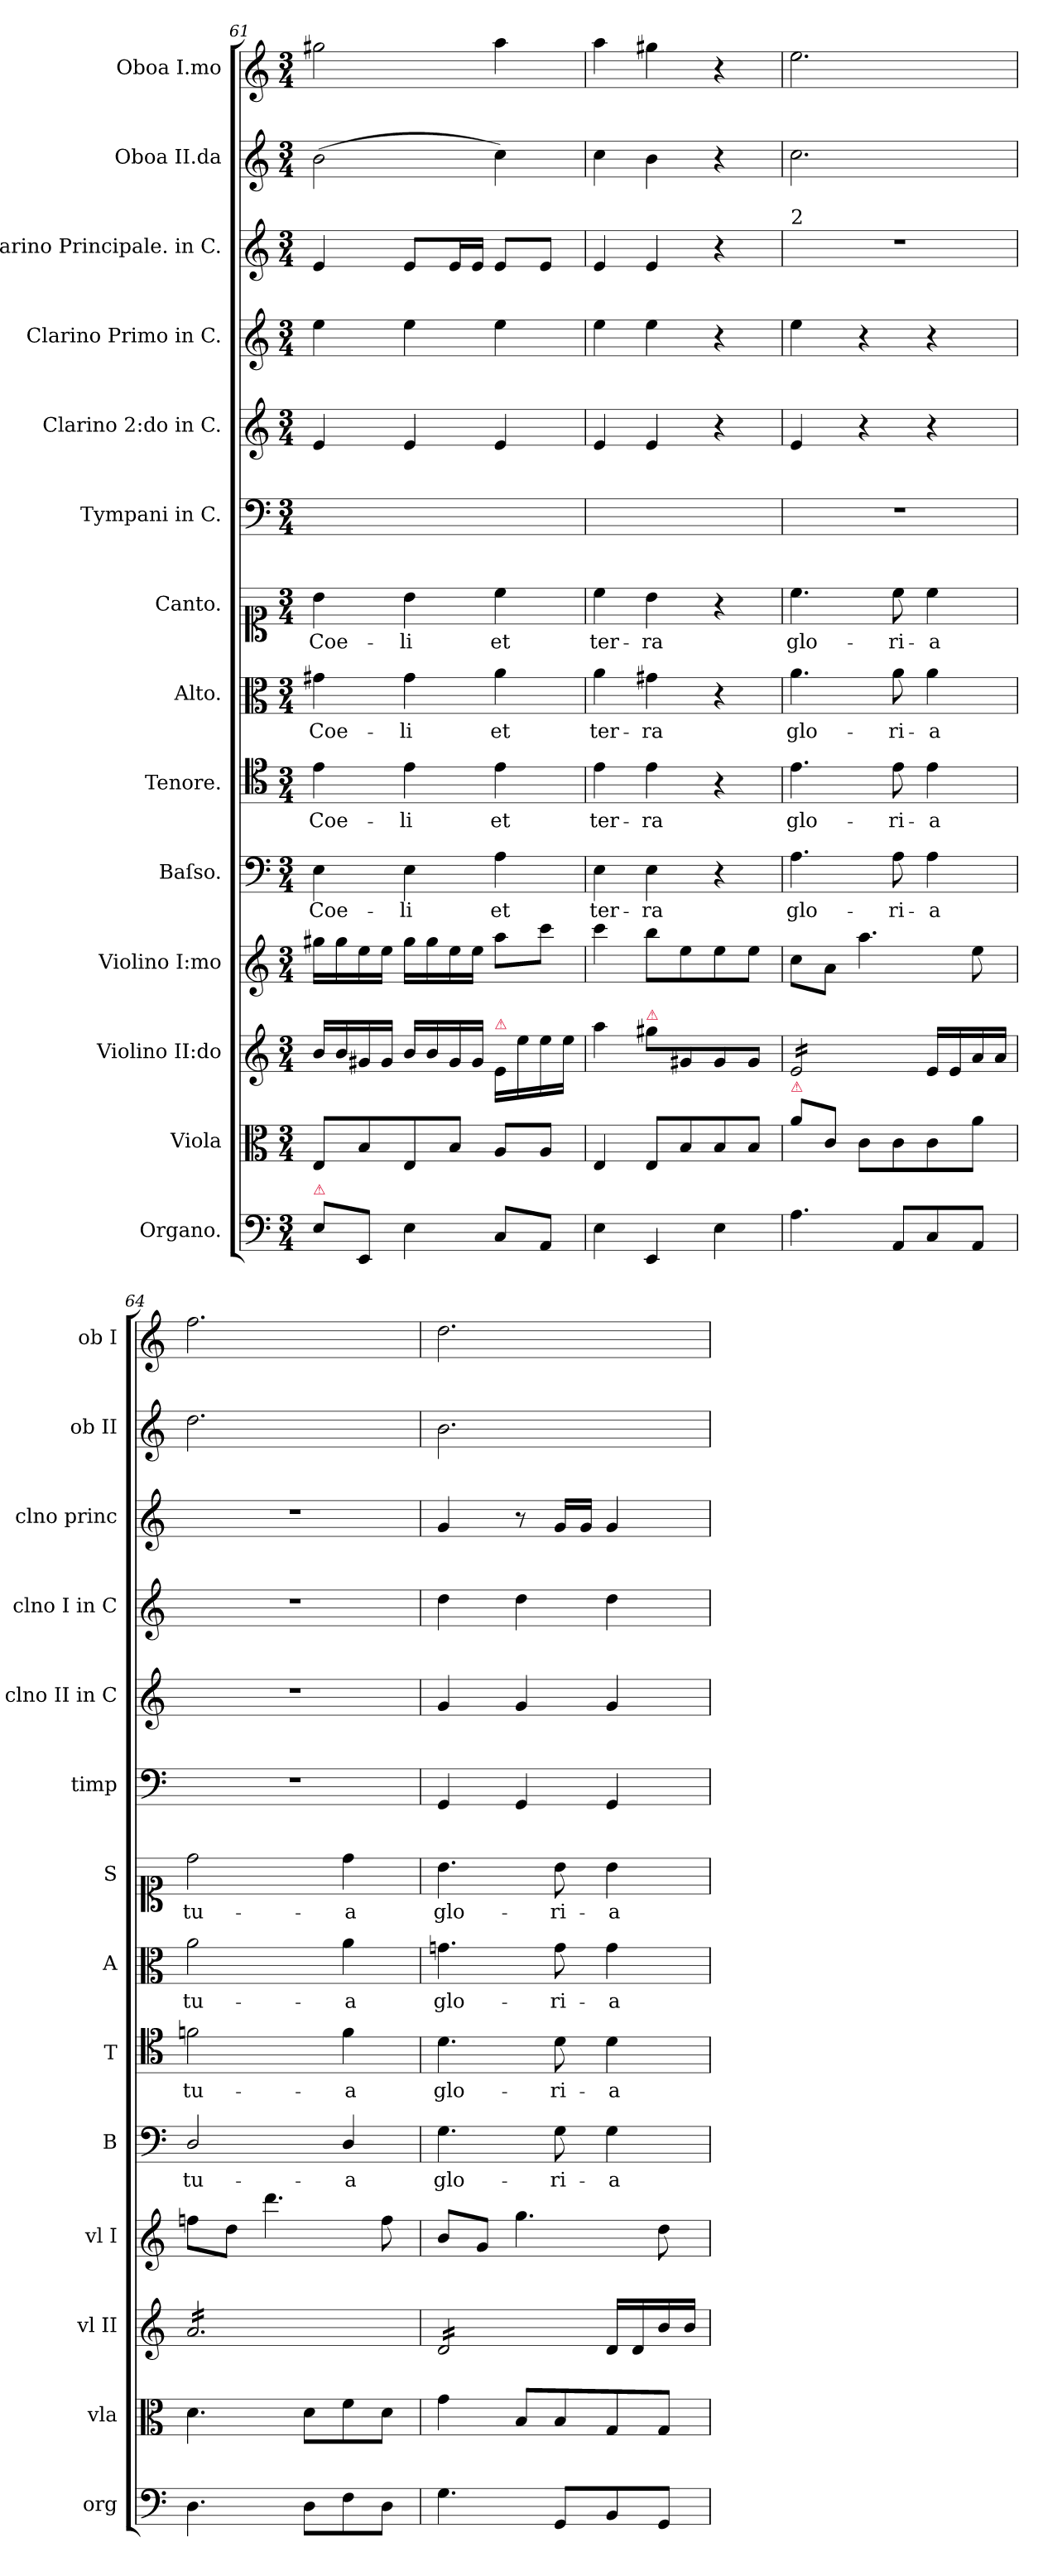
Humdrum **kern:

**kern	**kern	**dynam	**kern	**kern	**dynam	**kern	**text	**kern	**text	**kern	**text	**kern	**text	**kern	**kern	**kern	**kern	**kern	**dynam	**kern	**dynam
*part14	*part13	*part13	*part12	*part11	*part11	*part10	*part10	*part9	*part9	*part8	*part8	*part7	*part7	*part6	*part5	*part4	*part3	*part2	*part2	*part1	*part1
*staff14	*staff13	*staff13	*staff12	*staff11	*staff11	*staff10	*staff10	*staff9	*staff9	*staff8	*staff8	*staff7	*staff7	*staff6	*staff5	*staff4	*staff3	*staff2	*staff2	*staff1	*staff1
*I"Organo.	*I"Viola	*	*I"Violino II:do	*I"Violino I:mo	*	*I"Baſso.	*	*I"Tenore.	*	*I"Alto.	*	*I"Canto.	*	*I"Tympani in C.	*I"Clarino 2:do in C.	*I"Clarino Primo in C.	*I"Clarino Principale. in C.	*I"Oboa II.da	*	*I"Oboa I.mo	*
*I'org	*I'vla	*	*I'vl II	*I'vl I	*	*I'B	*	*I'T	*	*I'A	*	*I'S	*	*I'timp	*I'clno II in C	*I'clno I in C	*I'clno princ	*I'ob II	*	*I'ob I	*
*clefF4	*clefC3	*	*clefG2	*clefG2	*	*clefF4	*	*clefC4	*	*clefC3	*	*clefC1	*	*clefF4	*clefG2	*clefG2	*clefG2	*clefG2	*	*clefG2	*
*k[]	*k[]	*	*k[]	*k[]	*	*k[]	*	*k[]	*	*k[]	*	*k[]	*	*k[]	*k[]	*k[]	*k[]	*k[]	*	*k[]	*
*M3/4	*M3/4	*	*M3/4	*M3/4	*	*M3/4	*	*M3/4	*	*M3/4	*	*M3/4	*	*M3/4	*M3/4	*M3/4	*M3/4	*M3/4	*	*M3/4	*
=61	=61	=61	=61	=61	=61	=61	=61	=61	=61	=61	=61	=61	=61	=61	=61	=61	=61	=61	=61	=61	=61
!LO:TX:a:color=crimson:t=⚠	!	!	!	!	!	!	!	!	!	!	!	!	!	!	!	!	!	!	!	!	!
!	!	!LO:DY:b:rj	!	!	!LO:DY:a:rj	!	!	!	!	!	!	!	!	!	!	!	!	!	!LO:DY:b	!	!LO:DY:b
8E\L	8E/L	fo	16b/LL	16gg#X\LL	fo&colon;	4E\	Coe-	4e\	Coe-	4g#X\	Coe-	4b\	Coe-	2.ryy	4e/	4ee\	4e/	(>2b\	for	2gg#X\	for
.	.	.	16b/	16gg#\	.	.	.	.	.	.	.	.	.	.	.	.	.	.	.	.	.
8EE/J	8B/	.	16g#X/	16ee\	.	.	.	.	.	.	.	.	.	.	.	.	.	.	.	.	.
.	.	.	16g#/JJ	16ee\JJ	.	.	.	.	.	.	.	.	.	.	.	.	.	.	.	.	.
4E\	8E/	.	16b/LL	16gg#\LL	.	4E\	-li	4e\	-li	4g#\	-li	4b\	-li	.	4e/	4ee\	8e/L	.	.	.	.
.	.	.	16b/	16gg#\	.	.	.	.	.	.	.	.	.	.	.	.	.	.	.	.	.
.	8B/J	.	16g#/	16ee\	.	.	.	.	.	.	.	.	.	.	.	.	16e/L	.	.	.	.
.	.	.	16g#/JJ	16ee\JJ	.	.	.	.	.	.	.	.	.	.	.	.	16e/JJ	.	.	.	.
!	!	!	!LO:TX:a:color=crimson:t=⚠	!	!	!	!	!	!	!	!	!	!	!	!	!	!	!	!	!	!
8C/L	8A/L	.	16e/LL	8aa\L	.	4A\	et	4e\	et	4a\	et	4cc\	et	.	4e/	4ee\	8e/L	4cc\)	.	4aa\	.
.	.	.	16ee\	.	.	.	.	.	.	.	.	.	.	.	.	.	.	.	.	.	.
8AA/J	8A/J	.	16ee\	8ccc\J	.	.	.	.	.	.	.	.	.	.	.	.	8e/J	.	.	.	.
.	.	.	16ee\JJ	.	.	.	.	.	.	.	.	.	.	.	.	.	.	.	.	.	.
=62	=62	=62	=62	=62	=62	=62	=62	=62	=62	=62	=62	=62	=62	=62	=62	=62	=62	=62	=62	=62	=62
4E\	4E/	.	4aa\	4ccc\	.	4E\	ter-	4e\	ter-	4a\	ter-	4cc\	ter-	2.ryy	4e/	4ee\	4e/	4cc\	.	4aa\	.
!	!	!	!LO:TX:a:color=crimson:t=⚠	!	!	!	!	!	!	!	!	!	!	!	!	!	!	!	!	!	!
4EE/	8E/L	.	8gg#X\L	8bb\L	.	4E\	-ra	4e\	-ra	4g#X\	-ra	4b\	-ra	.	4e/	4ee\	4e/	4b\	.	4gg#X\	.
.	8B/	.	8g#X/	8ee\	.	.	.	.	.	.	.	.	.	.	.	.	.	.	.	.	.
4E\	8B/	.	8g#/	8ee\	.	4r	.	4r	.	4r	.	4r	.	.	4r	4r	4r	4r	.	4r	.
.	8B/J	.	8g#/J	8ee\J	.	.	.	.	.	.	.	.	.	.	.	.	.	.	.	.	.
=63	=63	=63	=63	=63	=63	=63	=63	=63	=63	=63	=63	=63	=63	=63	=63	=63	=63	=63	=63	=63	=63
!	!	!	!	!	!	!	!	!	!	!	!	!	!	!	!	!	!LO:TX:a:t=2	!	!	!	!
!	!LO:TX:a:color=crimson:t=⚠	!	!	!	!	!	!	!	!	!	!	!	!	!	!	!	!	!	!	!	!
*	*	*	*tremolo	*	*	*	*	*	*	*	*	*	*	*	*	*	*	*	*	*	*
4.A\	8a\L	.	16e/LL	8cc\L	.	4.A\	glo-	4.e\	glo-	4.a\	glo-	4.cc\	glo-	2.r	4e/	4ee\	2.r	2.cc\	.	2.ee\	.
.	.	.	16e/	.	.	.	.	.	.	.	.	.	.	.	.	.	.	.	.	.	.
.	8c/J	.	16e/	8a\J	.	.	.	.	.	.	.	.	.	.	.	.	.	.	.	.	.
.	.	.	16e/	.	.	.	.	.	.	.	.	.	.	.	.	.	.	.	.	.	.
.	8c\L	.	16e/	4.aa\	.	.	.	.	.	.	.	.	.	.	4r	4r	.	.	.	.	.
.	.	.	16e/	.	.	.	.	.	.	.	.	.	.	.	.	.	.	.	.	.	.
8AA/L	8c\	.	16e/	.	.	8A\	-ri-	8e\	-ri-	8a\	-ri-	8cc\	-ri-	.	.	.	.	.	.	.	.
.	.	.	16e/JJ	.	.	.	.	.	.	.	.	.	.	.	.	.	.	.	.	.	.
*	*	*	*Xtremolo	*	*	*	*	*	*	*	*	*	*	*	*	*	*	*	*	*	*
8C/	8c\	.	16e/LL	.	.	4A\	-a	4e\	-a	4a\	-a	4cc\	-a	.	4r	4r	.	.	.	.	.
.	.	.	16e/	.	.	.	.	.	.	.	.	.	.	.	.	.	.	.	.	.	.
8AA/J	8a\J	.	16a/	8ee\	.	.	.	.	.	.	.	.	.	.	.	.	.	.	.	.	.
.	.	.	16a/JJ	.	.	.	.	.	.	.	.	.	.	.	.	.	.	.	.	.	.
=64	=64	=64	=64	=64	=64	=64	=64	=64	=64	=64	=64	=64	=64	=64	=64	=64	=64	=64	=64	=64	=64
*	*	*	*tremolo	*	*	*	*	*	*	*	*	*	*	*	*	*	*	*	*	*	*
4.D\	4.d\	.	16a/LL	8ffn\L	.	2D/	tu-	2fn\	tu-	2a\	tu-	2dd\	tu-	2.r	2.r	2.r	2.r	2.dd\	.	2.ff\	.
.	.	.	16a/	.	.	.	.	.	.	.	.	.	.	.	.	.	.	.	.	.	.
.	.	.	16a/	8dd\J	.	.	.	.	.	.	.	.	.	.	.	.	.	.	.	.	.
.	.	.	16a/	.	.	.	.	.	.	.	.	.	.	.	.	.	.	.	.	.	.
.	.	.	16a/	4.ddd\	.	.	.	.	.	.	.	.	.	.	.	.	.	.	.	.	.
.	.	.	16a/	.	.	.	.	.	.	.	.	.	.	.	.	.	.	.	.	.	.
8D\L	8d\L	.	16a/	.	.	.	.	.	.	.	.	.	.	.	.	.	.	.	.	.	.
.	.	.	16a/	.	.	.	.	.	.	.	.	.	.	.	.	.	.	.	.	.	.
8F\	8f\	.	16a/	.	.	4D/	-a	4f\	-a	4a\	-a	4dd\	-a	.	.	.	.	.	.	.	.
.	.	.	16a/	.	.	.	.	.	.	.	.	.	.	.	.	.	.	.	.	.	.
8D\J	8d\J	.	16a/	8ff\	.	.	.	.	.	.	.	.	.	.	.	.	.	.	.	.	.
.	.	.	16a/JJ	.	.	.	.	.	.	.	.	.	.	.	.	.	.	.	.	.	.
=65	=65	=65	=65	=65	=65	=65	=65	=65	=65	=65	=65	=65	=65	=65	=65	=65	=65	=65	=65	=65	=65
!	!	!	!	!	!	!	!	!	!LO:LY:i	!	!	!	!	!	!	!	!	!	!	!	!
4.G\	4g\	.	16d/LL	8b/L	.	4.G\	glo-	4.d\	glo-	4.gn\	glo-	4.b\	glo-	4GG/	4g/	4dd\	4g/	2.b\	.	2.dd\	.
.	.	.	16d/	.	.	.	.	.	.	.	.	.	.	.	.	.	.	.	.	.	.
.	.	.	16d/	8g/J	.	.	.	.	.	.	.	.	.	.	.	.	.	.	.	.	.
.	.	.	16d/	.	.	.	.	.	.	.	.	.	.	.	.	.	.	.	.	.	.
.	8B/L	.	16d/	4.gg\	.	.	.	.	.	.	.	.	.	4GG/	4g/	4dd\	8r	.	.	.	.
.	.	.	16d/	.	.	.	.	.	.	.	.	.	.	.	.	.	.	.	.	.	.
!	!	!	!	!	!	!	!	!	!LO:LY:i	!	!	!	!	!	!	!	!	!	!	!	!
8GG/L	8B/	.	16d/	.	.	8G\	-ri-	8d\	-ri-	8g\	-ri-	8b\	-ri-	.	.	.	16g/LL	.	.	.	.
.	.	.	16d/JJ	.	.	.	.	.	.	.	.	.	.	.	.	.	16g/JJ	.	.	.	.
*	*	*	*Xtremolo	*	*	*	*	*	*	*	*	*	*	*	*	*	*	*	*	*	*
!	!	!	!	!	!	!	!	!	!LO:LY:i	!	!	!	!	!	!	!	!	!	!	!	!
8BB/	8G/	.	16d/LL	.	.	4G\	-a	4d\	-a	4g\	-a	4b\	-a	4GG/	4g/	4dd\	4g/	.	.	.	.
.	.	.	16d/	.	.	.	.	.	.	.	.	.	.	.	.	.	.	.	.	.	.
8GG/J	8G/J	.	16b/	8dd\	.	.	.	.	.	.	.	.	.	.	.	.	.	.	.	.	.
.	.	.	16b/JJ	.	.	.	.	.	.	.	.	.	.	.	.	.	.	.	.	.	.
=	=	=	=	=	=	=	=	=	=	=	=	=	=	=	=	=	=	=	=	=	=
*-	*-	*-	*-	*-	*-	*-	*-	*-	*-	*-	*-	*-	*-	*-	*-	*-	*-	*-	*-	*-	*-
